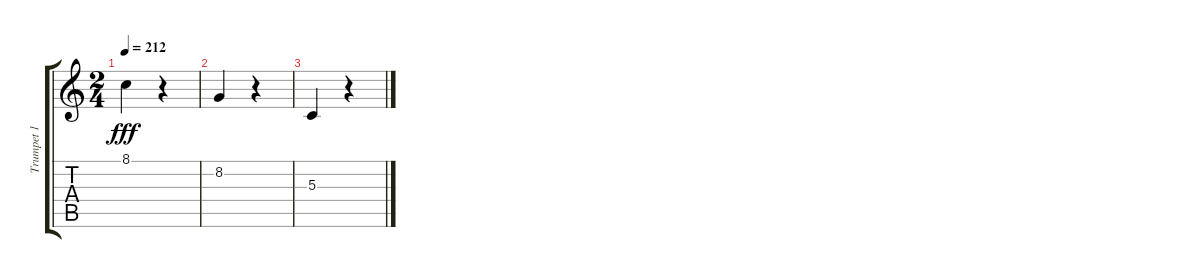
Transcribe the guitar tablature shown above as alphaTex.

\track ("Trumpet 1" "Trumpet 1") {instrument trumpet}
\staff {score tabs}
\tuning (E4 B3 G3 D3 A2 E2) {hide}
\ts (2 4)
\tempo 212
\clef g2
\ks c
8.1.4{dy fff} r.4 |
8.2.4 r.4 |
5.3.4 r.4
